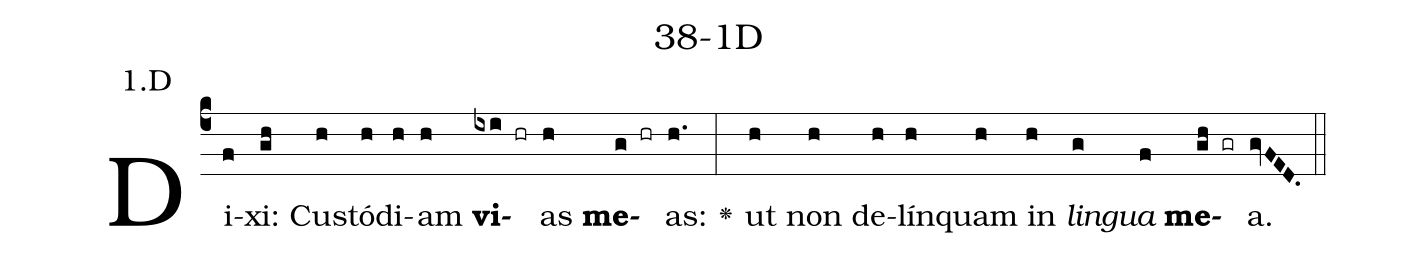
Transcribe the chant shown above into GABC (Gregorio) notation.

name: 38-1D;
annotation: 1.D;
%%
(c4)Di(f)xi:(gh) Cus(h)tó(h)di(h)am(h) <b>vi</b>(ixi hr)as(h) <b>me</b>(g hr)as:(h.) <v>\greheightstar</v>(:) ut(h) non(h) de(h)lín(h)quam(h) in(h) <i>lin</i>(g)<i>gua</i>(f) <b>me</b>(gh gr)a.(gvFED.) (::)


%E(h) u(h) o(g) u(f) a(gh) e.(gvFED.) (::)
